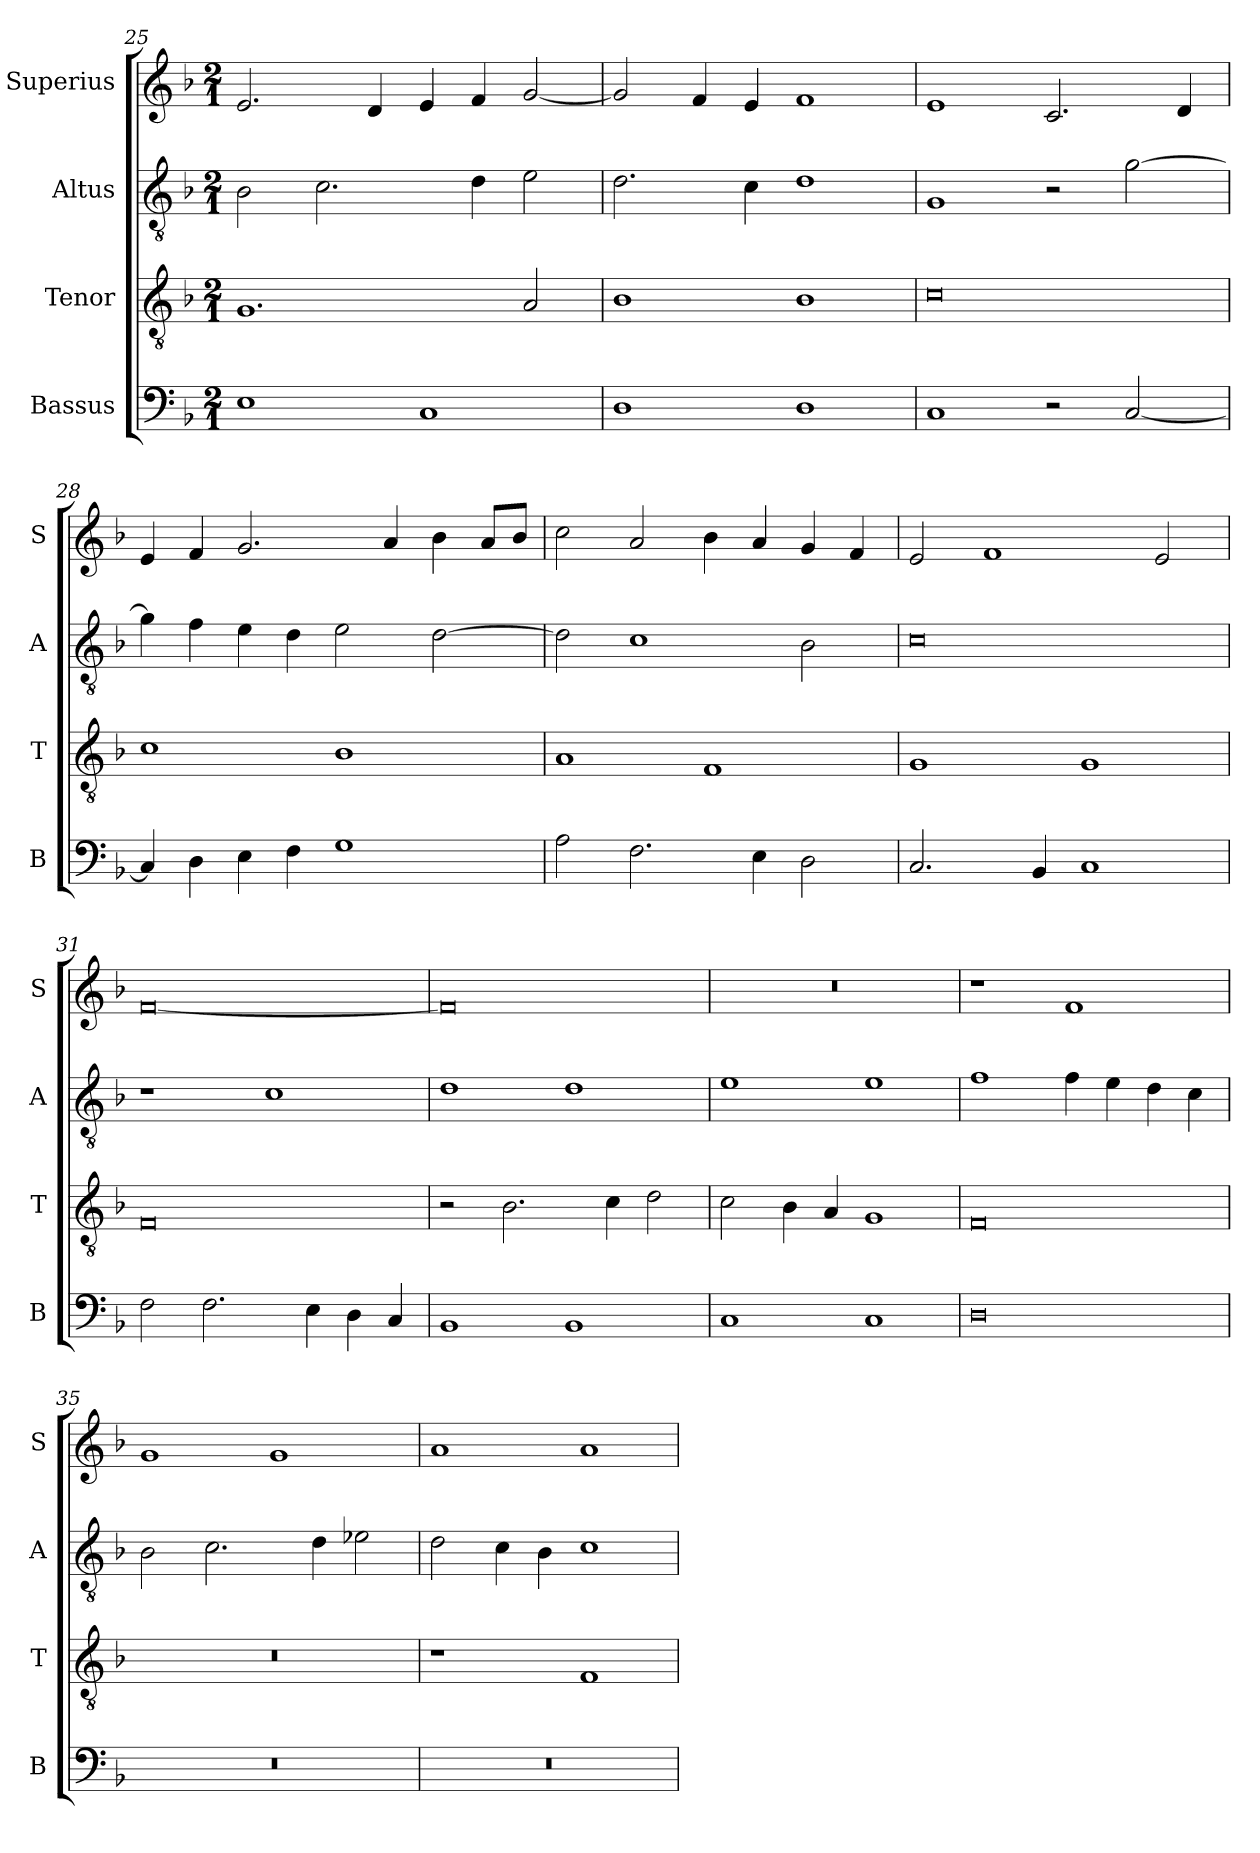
**kern	**kern	**kern	**kern
*part4	*part3	*part2	*part1
*staff4	*staff3	*staff2	*staff1
*I"Bassus	*I"Tenor	*I"Altus	*I"Superius
*I'B	*I'T	*I'A	*I'S
*clefF4	*clefGv2	*clefGv2	*clefG2
*k[b-]	*k[b-]	*k[b-]	*k[b-]
*M2/1	*M2/1	*M2/1	*M2/1
=25	=25	=25	=25
1E	1.G	2B-	2.e
.	.	2.c	.
.	.	.	4d
1C	.	.	4e
.	.	4d	4f
.	2A	2e	[2g
!!LO:LB:g=z
=26	=26	=26	=26
1D	1B-	2.d	2g]
.	.	.	4f
.	.	4c	4e
1D	1B-	1d	1f
=27	=27	=27	=27
1C	0c	1G	1e
2r	.	2r	2.c
[2C	.	[2g	.
.	.	.	4d
=28	=28	=28	=28
4C]	1c	4g]	4e
4D	.	4f	4f
4E	.	4e	2.g
4F	.	4d	.
1G	1B-	2e	.
.	.	.	4a
.	.	[2d	4b-
.	.	.	8aL
.	.	.	8b-J
=29	=29	=29	=29
2A	1A	2d]	2cc
2.F	.	1c	2a
.	1F	.	4b-
4E	.	.	4a
2D	.	2B-	4g
.	.	.	4f
!!LO:LB:g=z
=30	=30	=30	=30
2.C	1G	0c	2e
.	.	.	1f
4BB-	.	.	.
1C	1G	.	.
.	.	.	2e
=31	=31	=31	=31
2F	0F	1r	[0f
2.F	.	.	.
.	.	1c	.
4E	.	.	.
4D	.	.	.
4C	.	.	.
=32	=32	=32	=32
1BB-	2r	1d	0f]
.	2.B-	.	.
1BB-	.	1d	.
.	4c	.	.
.	2d	.	.
=33	=33	=33	=33
1C	2c	1e	0r
.	4B-	.	.
.	4A	.	.
1C	1G	1e	.
=34	=34	=34	=34
0D	0F	1f	1r
.	.	4f	1f
.	.	4e	.
.	.	4d	.
.	.	4c	.
!!LO:PB:g=z
=35	=35	=35	=35
0r	0r	2B-	1g
.	.	2.c	.
.	.	.	1g
.	.	4d	.
.	.	2e-X	.
=36	=36	=36	=36
0r	1r	2d	1a
.	.	4c	.
.	.	4B-	.
.	1F	1c	1a
=	=	=	=
*-	*-	*-	*-
